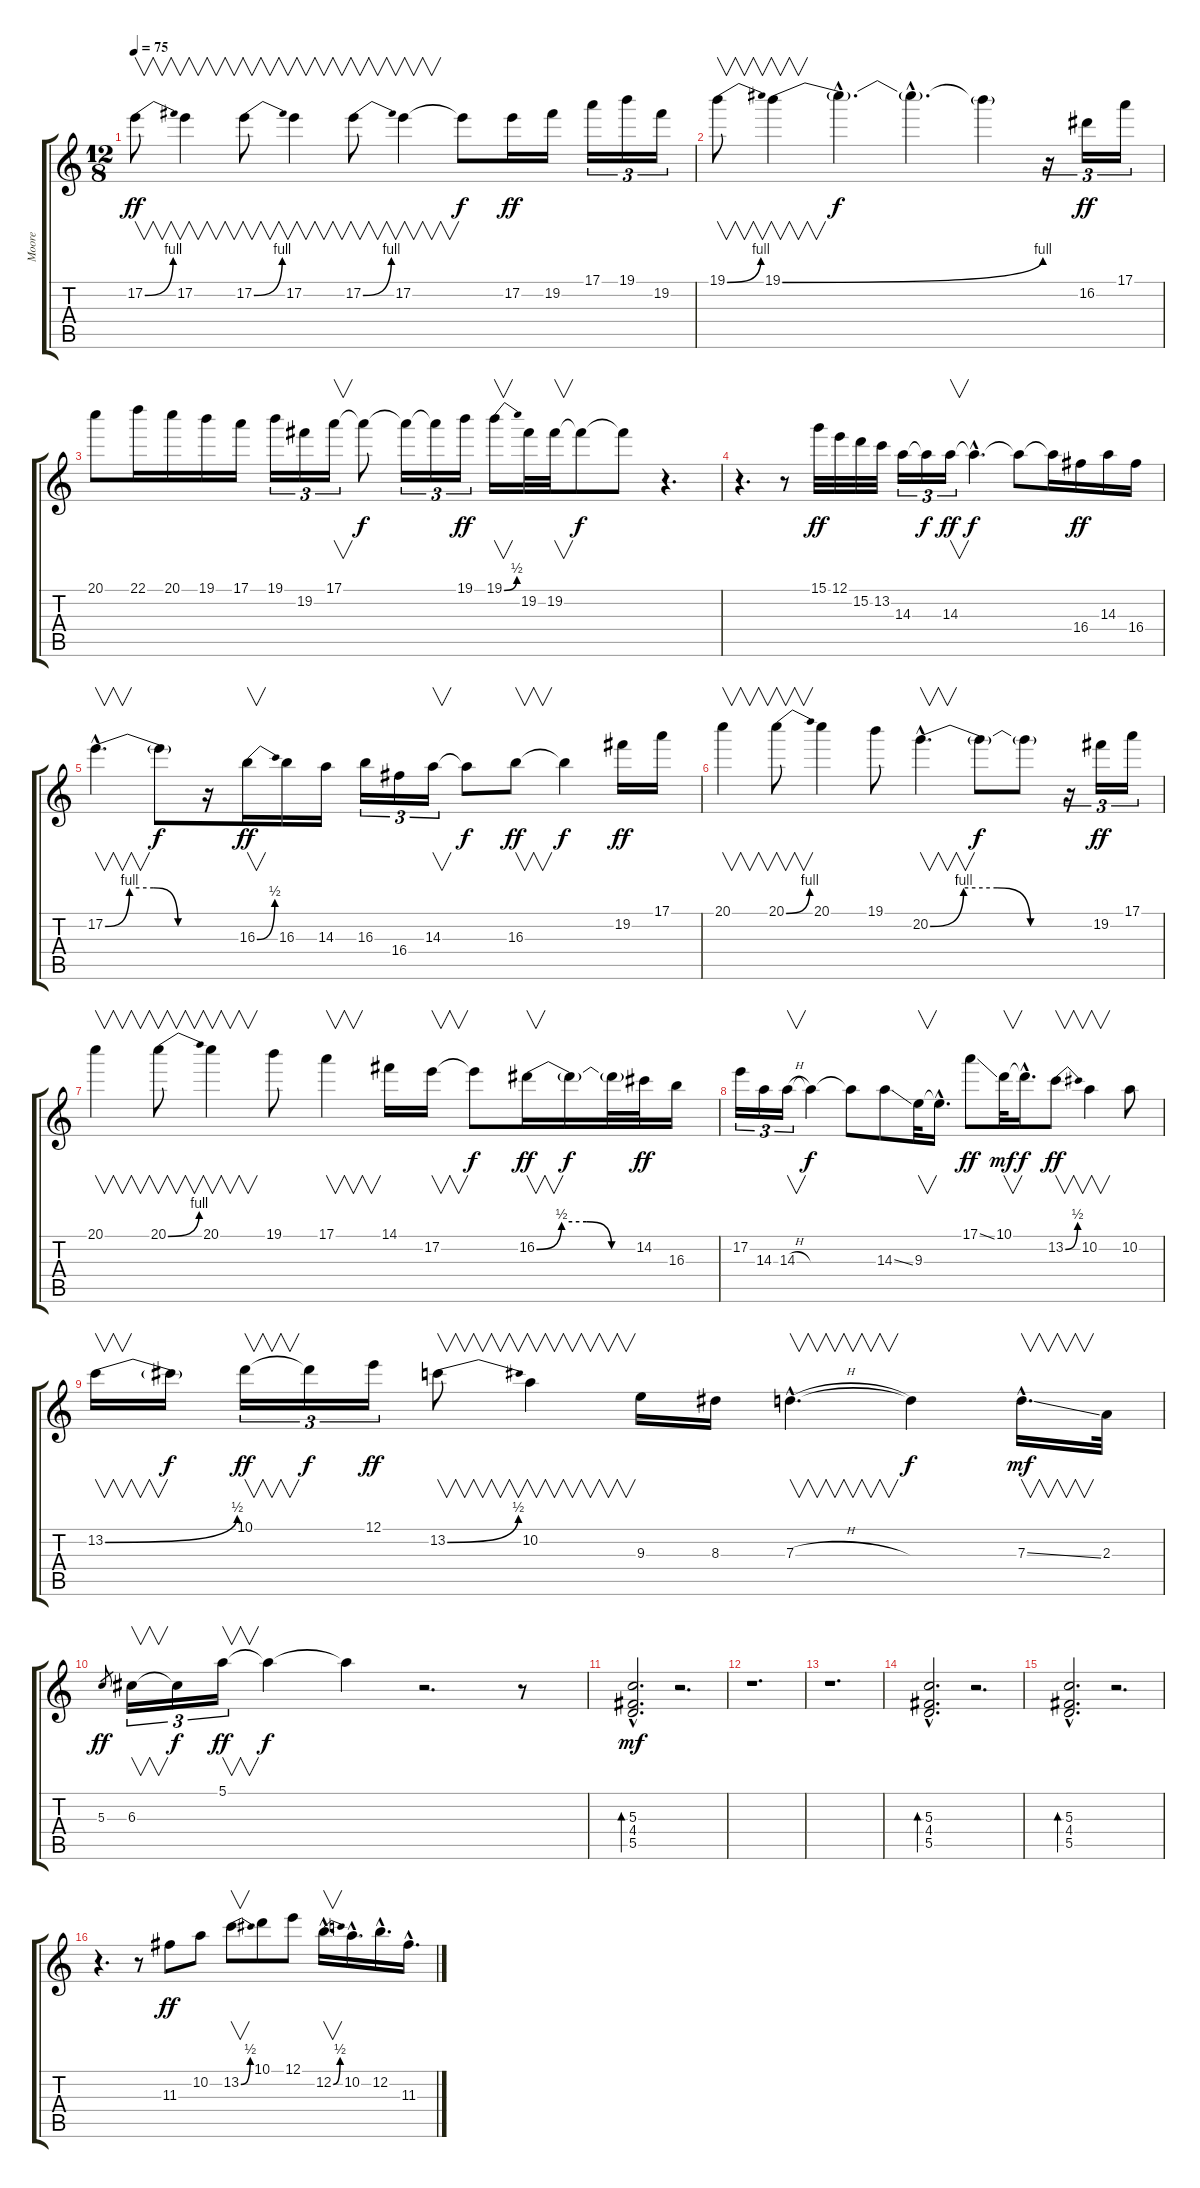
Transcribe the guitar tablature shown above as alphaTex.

\track ("Moore" "Moore") {instrument electricguitarjazz}
\staff {score tabs}
\tuning (E4 B3 G3 D3 A2 E2) {hide}
\ts (12 8)
\tempo 75
\clef g2
\ks c
17.2{be (bend 0 0 60 4)}.8{v dy ff} 17.2.4{v} 17.2{be (bend 0 0 60 4)}.8{v} 17.2.4{v} 17.2{be (bend 0 0 60 4)}.8{v} 17.2.4{v} 17.2{t}.8{dy f} 17.2.16{dy ff} 19.2.16 17.1.16{tu (3 2)} 19.1.16{tu (3 2)} 19.2.16{tu (3 2)} |
19.1{be (bend 0 0 60 4)}.8{v} 19.1{be (bend 0 0 60 4)}.4{v} 19.1{hac t}.4{d dy f} 19.1{hac t}.4{d} 19.1{t}.4 r.16{tu (3 2)} 16.2.16{tu (3 2) dy ff} 17.1.16{tu (3 2)} |
20.1.8 22.1.16 20.1.16 19.1.16 17.1.16 19.1.16{tu (3 2)} 19.2.16{tu (3 2)} 17.1.16{v tu (3 2)} 17.1{t}.8{dy f} 17.1{t}.16{tu (3 2)} 17.1{t}.16{tu (3 2)} 19.1.16{tu (3 2) dy ff} 19.1{be (bend 0 0 60 2)}.16{v} 19.2.32 19.2.32{v} 19.2{t}.8{dy f} 19.2{t}.8 r.4{d} |
r.4{d} r.8 15.1.32{dy ff} 12.1.32 15.2.32 13.2.32 14.3.16{tu (3 2)} 14.3{t}.16{tu (3 2) dy f} 14.3.16{v tu (3 2) dy ff} 14.3{hac t}.4{d dy f} 14.3{t}.8 14.3{t}.16 16.4.16{dy ff} 14.3.16 16.4.16 |
17.2{be (custom 0 0 15 4 30 4 45 0 60 0) hac}.4{v d} 17.2{t}.8{dy f} r.16 16.3{be (bend 0 0 60 2)}.16{v dy ff} 16.3.16 14.3.16 16.3.16{tu (3 2)} 16.4.16{tu (3 2)} 14.3.16{v tu (3 2)} 14.3{t}.8{dy f} 16.3.8{v dy ff} 16.3{t}.4{dy f} 19.2.16{dy ff} 17.1.16 |
20.1.4{v} 20.1{be (bend 0 0 60 4)}.8{v} 20.1.4 19.1.8 20.2{be (custom 0 0 15 4 30 4 45 0 60 0) hac}.4{v d} 20.2{t}.8{dy f} 20.2{t}.8 r.16{tu (3 2)} 19.2.16{tu (3 2) dy ff} 17.1.16{tu (3 2)} |
20.1.4{v} 20.1{be (bend 0 0 60 4)}.8{v} 20.1.4{v} 19.1.8 17.1.4{v} 14.1.16 17.2.16{v} 17.2{t}.8{dy f} 16.2{be (custom 0 0 15 2 30 2 45 0 60 0)}.16{v dy ff} 16.2{t}.16{dy f} 16.2{t}.32 14.2.32{dy ff} 16.3.16 |
17.2.16{tu (3 2)} 14.3.16{tu (3 2)} 14.3{h}.16{v tu (3 2)} 14.3{t}.4{dy f} 14.3{t}.8 14.3{ss}.8 9.3.32{v} 9.3{hac t}.16{d} 17.1{ss}.8{dy ff} 10.1.32{v dy mf} 10.1{hac t}.16{d dy f} 13.2{be (bend 0 0 60 2)}.8{v dy ff} 10.2.4{v} 10.2.8 |
13.2{be (bend 0 0 60 2)}.16{v} 13.2{t}.16{dy f} 10.1.16{v tu (3 2) dy ff} 10.1{t}.16{tu (3 2) dy f} 12.1.16{tu (3 2) dy ff} 13.2{be (bend 0 0 60 2)}.8{v} 10.2.4{v} 9.3.16 8.3.16 7.3{h hac}.4{v d} 7.3{t}.4{dy f} 7.3{ss hac}.16{v d dy mf} 2.3.32 |
5.3.8{gr dy ff} 6.3.16{v tu (3 2)} 6.3{t}.16{tu (3 2) dy f} 5.1.16{v tu (3 2) dy ff} 5.1{t}.4{dy f} 5.1{t}.4 r.2{d} r.8 |
(5.3{hac} 4.4{hac} 5.5{hac}).2{d bd 240 dy mf} r.2{d} |
r.1{d} |
r.1{d} |
(5.3{hac} 4.4{hac} 5.5{hac}).2{d bd 240} r.2{d} |
(5.3{hac} 4.4{hac} 5.5{hac}).2{d bd 240} r.2{d} |
r.4{d} r.8 11.3.8{dy ff} 10.2.8 13.2{be (bend 0 0 60 2)}.8{v} 10.1.8 12.1.8 12.2{be (bend 0 0 60 2) hac}.16{v d} 10.2{hac}.16{d} 12.2{hac}.16{d} 11.3{hac}.16{d}
